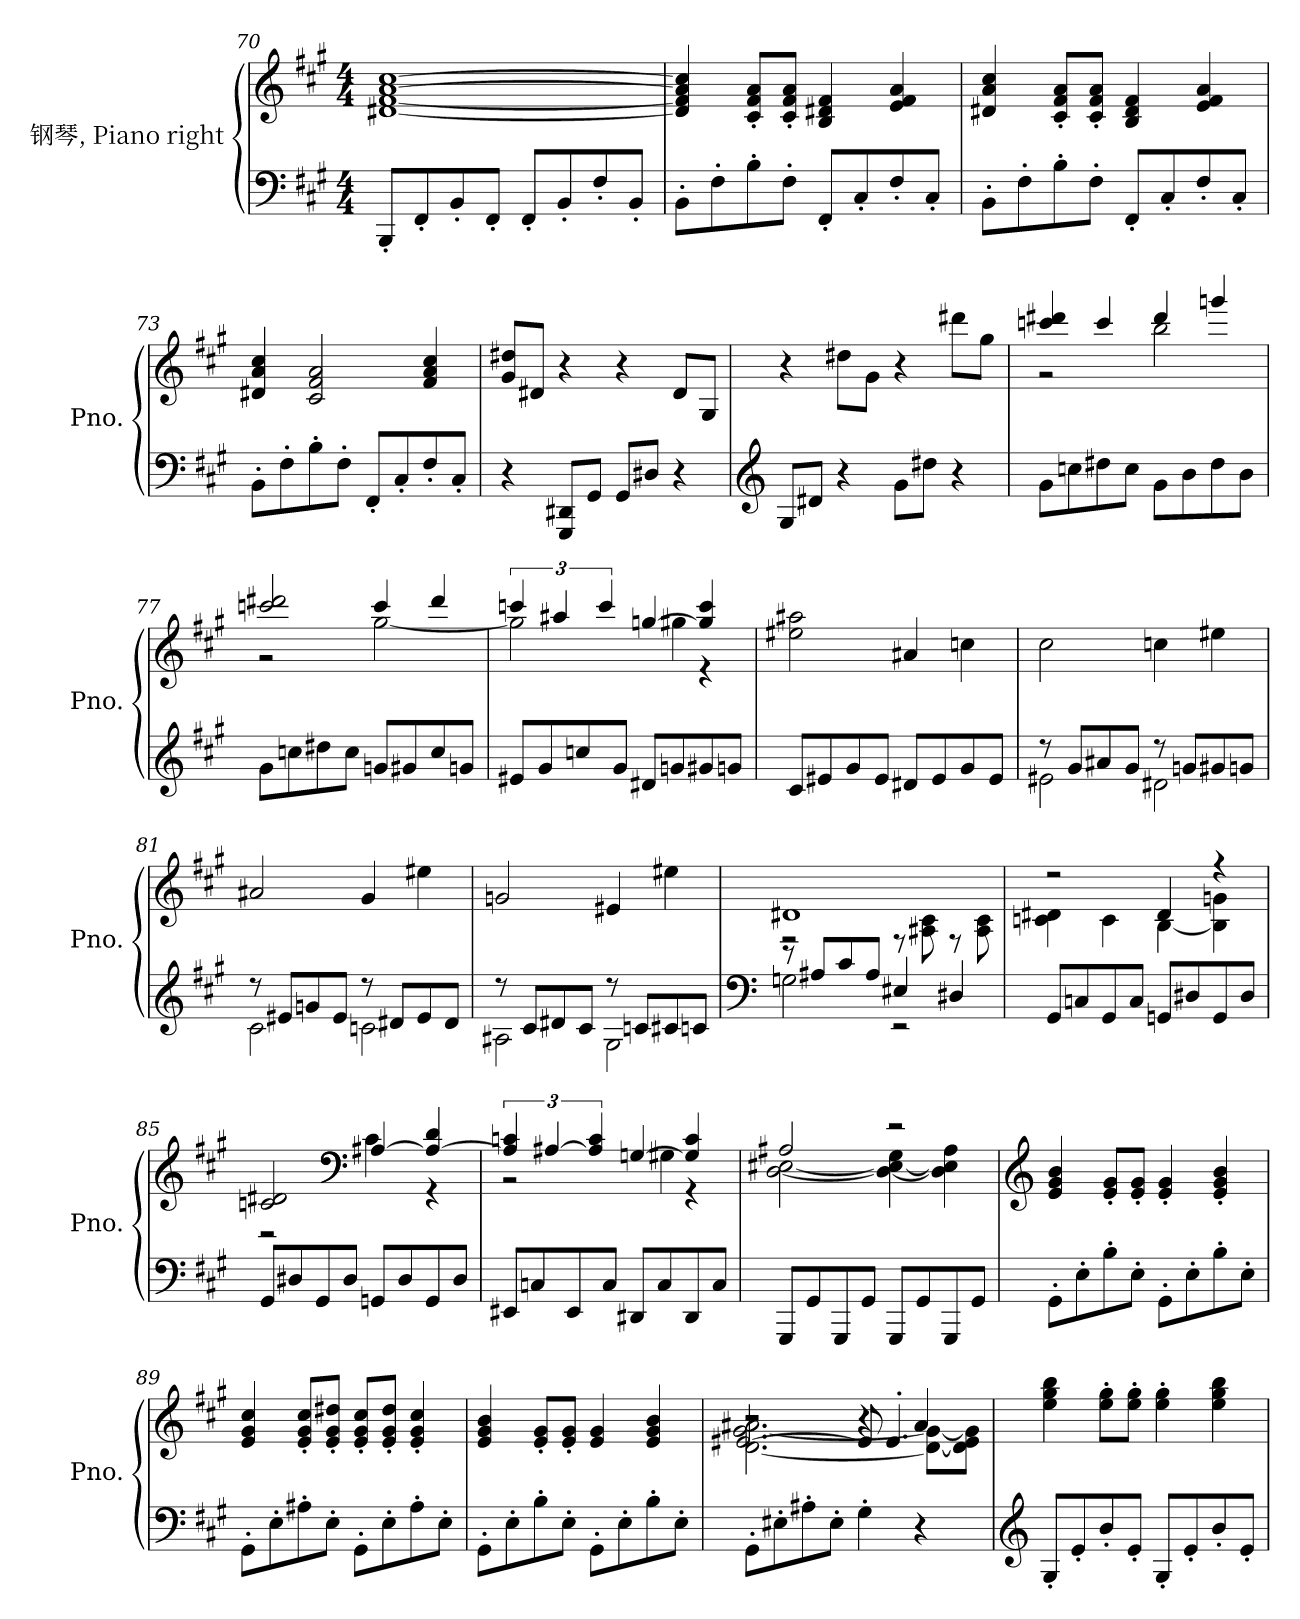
**kern	**kern
*part1	*part1
*staff2	*staff1
*I"钢琴, Piano right	*
*I'Pno.	*
*clefF4	*clefG2
*k[f#c#g#]	*k[f#c#g#]
*M4/4	*M4/4
*MM178	*MM178
=70	=70
8BBB'/L	[1d#X [1f# [1a [1cc#
8FF#'/	.
8BB'/	.
8FF#'/J	.
8FF#'/L	.
8BB'/	.
8F#'/	.
8BB'/J	.
=71	=71
*	*MM175
8BB'\L	4d#/] 4f#/] 4a/] 4cc#/]
8F#'\	.
*	*MM178
8B'\	8c#/' 8f#/' 8a/'L
8F#'\J	8c#/' 8f#/' 8a/'J
*	*MM173
8FF#'/L	4B/ 4d#X/ 4f#/
8C#'/	.
*	*MM178
8F#'/	4e/ 4f#/ 4a/
8C#'/J	.
=72	=72
*	*MM176
8BB'\L	4d#X/ 4a/ 4cc#/
8F#'\	.
*	*MM180
8B'\	8c#/' 8f#/' 8a/'L
8F#'\J	8c#/' 8f#/' 8a/'J
*	*MM177
8FF#'/L	4B/ 4d#/ 4f#/
8C#'/	.
8F#'/	4e/ 4f#/ 4a/
8C#'/J	.
!!LO:PB:g=z
=73	=73
*	*MM172
8BB'\L	4d#X/ 4a/ 4cc#/
8F#'\	.
*	*MM176
8B'\	2c#/ 2f#/ 2a/
8F#'\J	.
8FF#'/L	.
8C#'/	.
*	*MM165
8F#'/	4f#/ 4a/ 4cc#/
8C#'/J	.
=74	=74
*	*MM172
4r	8g#/ 8dd#X/L
.	8d#X/J
*	*MM178
8GGG#/ 8DD#X/L	4r
8GG#/J	.
*	*MM179
8GG#/L	4r
8D#X/J	.
*	*MM181
4r	8d#/L
*	*MM179
.	8G#/J
=75	=75
*clefG2	*
*	*MM183
8G#/L	4r
8d#X/J	.
*	*MM182
4r	8dd#X\L
*	*MM179
.	8g#\J
*	*MM180
8g#\L	4r
8dd#X\J	.
*	*MM176
4r	8ddd#X\L
*	*MM159
.	8gg#\J
=76	=76
*	*MM171
*	*^
8g#\L	4cccn/ 4ddd#X/	2r
8ccn\	.	.
*	*MM172	*
8dd#X\	4ccc/	.
8cc\J	.	.
*	*MM169	*
8g#\L	4ddd#/	2bb\
8b\	.	.
*	*MM171	*
8dd#\	4gggn/	.
8b\J	.	.
!!LO:LB:g=z	!!
=77	=77	=77
8g#\L	2cccn/ 2ddd#X/	2r
8ccn\	.	.
8dd#X\	.	.
8cc\J	.	.
*	*MM171	*
8gn/L	4ccc/	[2gg#\
8g#X/	.	.
*	*MM177	*
8cc/	4ddd#/	.
8gn/J	.	.
=78	=78	=78
*	*MM174	*
8e#X/L	6cccn/	2gg#\]
8g#/	.	.
.	6aa#X/	.
8ccn/	.	.
.	6ccc/	.
8g#/J	.	.
*	*MM165	*
8d#X/L	[4ggn/	4gg#X\
8gn/	.	.
*	*MM167	*
8g#X/	4gg/] 4ccc/	4r
8gn/J	.	.
*	*v	*v
=79	=79
*	*MM168
8c#/L	2ee#X\ 2aa#X\
8e#X/	.
8g#/	.
8e#/J	.
*	*MM167
8d#X/L	4a#X/
8e#/	.
*	*MM165
8g#/	4ccn\
8e#/J	.
!!LO:LB:g=z
=80	=80
*	*MM168
*^	*
8r	2e#X\	2cc#\
8g#/L	.	.
8a#X/	.	.
8g#/J	.	.
*	*	*MM170
8r	2d#X\	4ccn\
8gn/L	.	.
*	*	*MM165
8g#X/	.	4ee#X\
8gn/J	.	.
=81	=81	=81
*	*	*MM168
8r	2c#\	2a#X/
8e#X/L	.	.
8gn/	.	.
8e#/J	.	.
*	*	*MM170
8r	2cn\	4g#/
8d#X/L	.	.
*	*	*MM164
8e#/	.	4ee#X\
8d#/J	.	.
=82	=82	=82
*	*	*MM168
8r	2A#X\	2gn/
8c#/L	.	.
8d#X/	.	.
8c#/J	.	.
*	*	*MM155
8r	2G#\	4e#X/
8cn/L	.	.
*	*	*MM152
8c#X/	.	4ee#X\
8cn/J	.	.
!!LO:LB:g=z
=83	=83	=83
*clefF4	*	*
*	*	*^
8r	2Gn\	1d#X	2r
8A#X/L	.	.	.
8c#/	.	.	.
8A#/J	.	.	.
*	*	*MM162	*
4E#X/	2r	.	8r
.	.	.	8A#X\ 8c#\
*	*	*MM167	*
4D#X/	.	.	8r
.	.	.	8A#\ 8c#\
*v	*v	*	*
=84	=84	=84
*	*MM165	*
8GG#/L	2r	4cn\ 4d#X\
8Cn/	.	.
*	*MM170	*
8GG#/	.	4c\
8C/J	.	.
*	*MM166	*
8GGn/L	4d#/	[4B\
8D#X/	.	.
*	*MM170	*
8GG/	4r	4B\] 4gn\
8D#/J	.	.
=85	=85	=85
8GG#/L	2cn/ 2d#X/	2r
8D#X/	.	.
8GG#/	.	.
8D#/J	.	.
*	*clefF4	*
*	*MM172	*
8GGn/L	[4A#X/	4c\
8D#/	.	.
*	*MM177	*
8GG/	4A#/_ 4d#/	4r
8D#/J	.	.
!!LO:LB:g=z	!!
=86	=86	=86
*	*MM174	*
8EE#X/L	6A#/] 6cn/	2r
8Cn/	.	.
.	[6A#X/	.
8EE#/	.	.
.	6A#/] 6c/	.
8C/J	.	.
*	*MM163	*
8DD#X/L	[4Gn/	4G#X\
8C/	.	.
*	*MM161	*
8DD#/	4G/] 4c/	4r
8C/J	.	.
=87	=87	=87
*	*MM157	*
8GGG#/L	2A#X/	[2D\ [2E#X\
8GG#/	.	.
8GGG#/	.	.
8GG#/J	.	.
*	*MM147	*
8GGG#/L	2r	4D\_ 4E#\_ 4G#\
8GG#/	.	.
*	*MM135	*
8GGG#/	.	4D\] 4E#\] 4A#\
8GG#/J	.	.
*	*v	*v
=88	=88
*	*clefG2
*	*MM165
8GG#'\L	4e/ 4g#/ 4b/
8E'\	.
*	*MM177
8B'\	8e/' 8g#/'L
8E'\J	8e/' 8g#/'J
*	*MM174
8GG#'\L	4e/' 4g#/'
8E'\	.
*	*MM179
8B'\	4e/' 4g#/' 4b/'
8E'\J	.
=89	=89
8GG#'\L	4e/ 4g#/ 4cc#/
8E'\	.
*	*MM182
8A#X'\	8e/' 8g#/' 8cc#/'L
*	*MM180
8E'\J	8e/' 8g#/' 8dd#X/'J
*	*MM183
8GG#'\L	8e/' 8g#/' 8cc#/'L
*	*MM178
8E'\	8e/' 8g#/' 8dd#/'J
8A#'\	4e/' 4g#/' 4cc#/'
8E'\J	.
!!LO:LB:g=z
=90	=90
*	*MM173
8GG#'\L	4e/ 4g#/ 4b/
8E'\	.
*	*MM177
8B'\	8e/' 8g#/'L
8E'\J	8e/' 8g#/'J
*	*MM174
8GG#'\L	4e/ 4g#/
8E'\	.
*	*MM172
8B'\	4e/ 4g#/ 4b/
8E'\J	.
=91	=91
*	*MM179
*	*^
*	*	*^
8GG#'\L	2r	[2.d\ [2.g#\ 2.a#X\	[2e#X/
8E#X'\	.	.	.
8A#X'\	.	.	.
8E#'\J	.	.	.
*	*MM183	*	*
4G#'\	4r	.	8e#/]
*	*MM178	*	*
.	.	.	4.e#'/
*	*MM179	*	*
4r	4a#/	8d\_ 8g#\_L	.
*	*MM168	*	*
.	.	8d\] 8e#\ 8g#\]J	.
*	*v	*v	*v
=92	=92
*clefG2	*
*	*MM166
8G#'/L	4ee\ 4gg#\ 4bb\
8e'/	.
*	*MM177
8b'/	8ee\' 8gg#\'L
8e'/J	8ee\' 8gg#\'J
*	*MM174
8G#'/L	4ee\' 4gg#\'
8e'/	.
*	*MM179
8b'/	4ee\ 4gg#\ 4bb\
8e'/J	.
=	=
*-	*-
